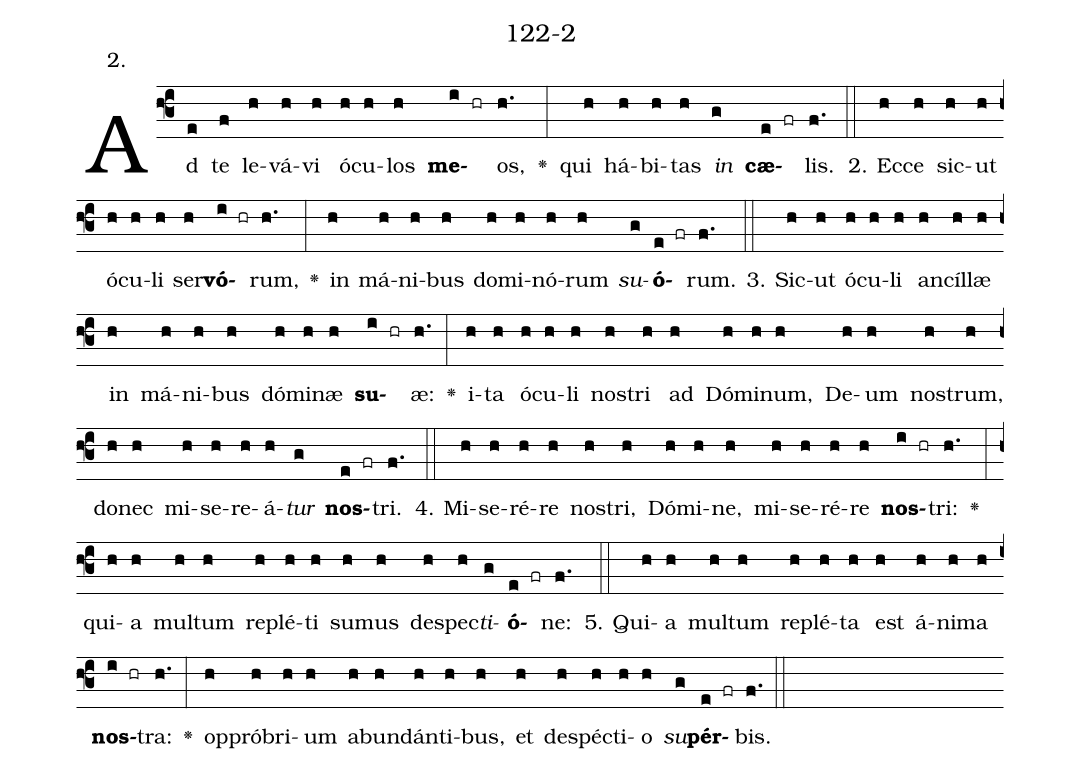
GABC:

name: 122-2;
annotation: 2.;
%%
(f3)Ad(e) te(f) le(h)vá(h)vi(h) ó(h)cu(h)los(h) <b>me</b>(i hr)os,(h.) <v>\greheightstar</v>(:) qui(h) há(h)bi(h)tas(h) <i>in</i>(g) <b>cæ</b>(e fr)lis.(f.) (::)
2. Ec(h)ce(h) sic(h)ut(h) ó(h)cu(h)li(h) ser(h)<b>vó</b>(i hr)rum,(h.) <v>\greheightstar</v>(:) in(h) má(h)ni(h)bus(h) do(h)mi(h)nó(h)rum(h) <i>su</i>(g)<b>ó</b>(e fr)rum.(f.) (::)
3. Sic(h)ut(h) ó(h)cu(h)li(h) an(h)cíl(h)læ(h) in(h) má(h)ni(h)bus(h) dó(h)mi(h)næ(h) <b>su</b>(i hr)æ:(h.) <v>\greheightstar</v>(:) i(h)ta(h) ó(h)cu(h)li(h) nos(h)tri(h) ad(h) Dó(h)mi(h)num,(h) De(h)um(h) nos(h)trum,(h) do(h)nec(h) mi(h)se(h)re(h)á(h)<i>tur</i>(g) <b>nos</b>(e fr)tri.(f.) (::)
4. Mi(h)se(h)ré(h)re(h) nos(h)tri,(h) Dó(h)mi(h)ne,(h) mi(h)se(h)ré(h)re(h) <b>nos</b>(i hr)tri:(h.) <v>\greheightstar</v>(:) qui(h)a(h) mul(h)tum(h) re(h)plé(h)ti(h) su(h)mus(h) de(h)spec(h)<i>ti</i>(g)<b>ó</b>(e fr)ne:(f.) (::)
5. Qui(h)a(h) mul(h)tum(h) re(h)plé(h)ta(h) est(h) á(h)ni(h)ma(h) <b>nos</b>(i hr)tra:(h.) <v>\greheightstar</v>(:) op(h)pró(h)bri(h)um(h) ab(h)un(h)dán(h)ti(h)bus,(h) et(h) de(h)spéc(h)ti(h)o(h) <i>su</i>(g)<b>pér</b>(e fr)bis.(f.) (::)
